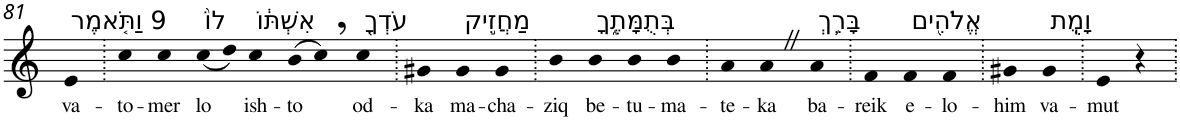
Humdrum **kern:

**kern	**text
*part1	*part1
*staff1	*staff1
*I"Piano	*
*I'Pno	*
!!LO:PB:g=z
*clefG2	*
*k[]	*
=81	=81
!LO:TX:a:t=9 וַתֹּ֤אמֶר	!
!	!LO:LY:b
4e	va-
=82.	=82.
!	!LO:LY:b
4cc	-to-
!	!LO:LY:b
4cc	-mer
!LO:TX:a:t=לוֹ֙	!
!	!LO:LY:b
(<8cc	lo
8dd)	.
!LO:TX:a:t=אִשְׁתּ֔וֹ	!
!	!LO:LY:b
4cc	ish-
!	!LO:LY:b
(8b	-to
8cc,)	.
!LO:TX:a:t=עֹדְךָ֖	!
!	!LO:LY:b
4cc	od-
=83.	=83.
!	!LO:LY:b
4g#X	-ka
!LO:TX:a:t=מַחֲזִ֣יק	!
!	!LO:LY:b
4g#	ma-
!	!LO:LY:b
4g#	-cha-
=84.	=84.
!	!LO:LY:b
4b	-ziq
!LO:TX:a:t=בְּתֻמָּתֶ֑ךָ	!
!	!LO:LY:b
4b	be-
!	!LO:LY:b
4b	-tu-
!	!LO:LY:b
4b	-ma-
=85.	=85.
!	!LO:LY:b
4a	-te-
!	!LO:LY:b
4aZ	-ka
!LO:TX:a:t=בָּרֵ֥ךְ	!
!	!LO:LY:b
4a	ba-
=86.	=86.
!	!LO:LY:b
4f	-reik
!LO:TX:a:t=אֱלֹהִ֖ים	!
!	!LO:LY:b
4f	e-
!	!LO:LY:b
4f	-lo-
=87.	=87.
!	!LO:LY:b
4g#X	-him
!LO:TX:a:t=וָמֻֽת	!
!	!LO:LY:b
4g#	va-
=88.	=88.
!	!LO:LY:b
4e	-mut
4r	.
=.	=.
*-	*-
